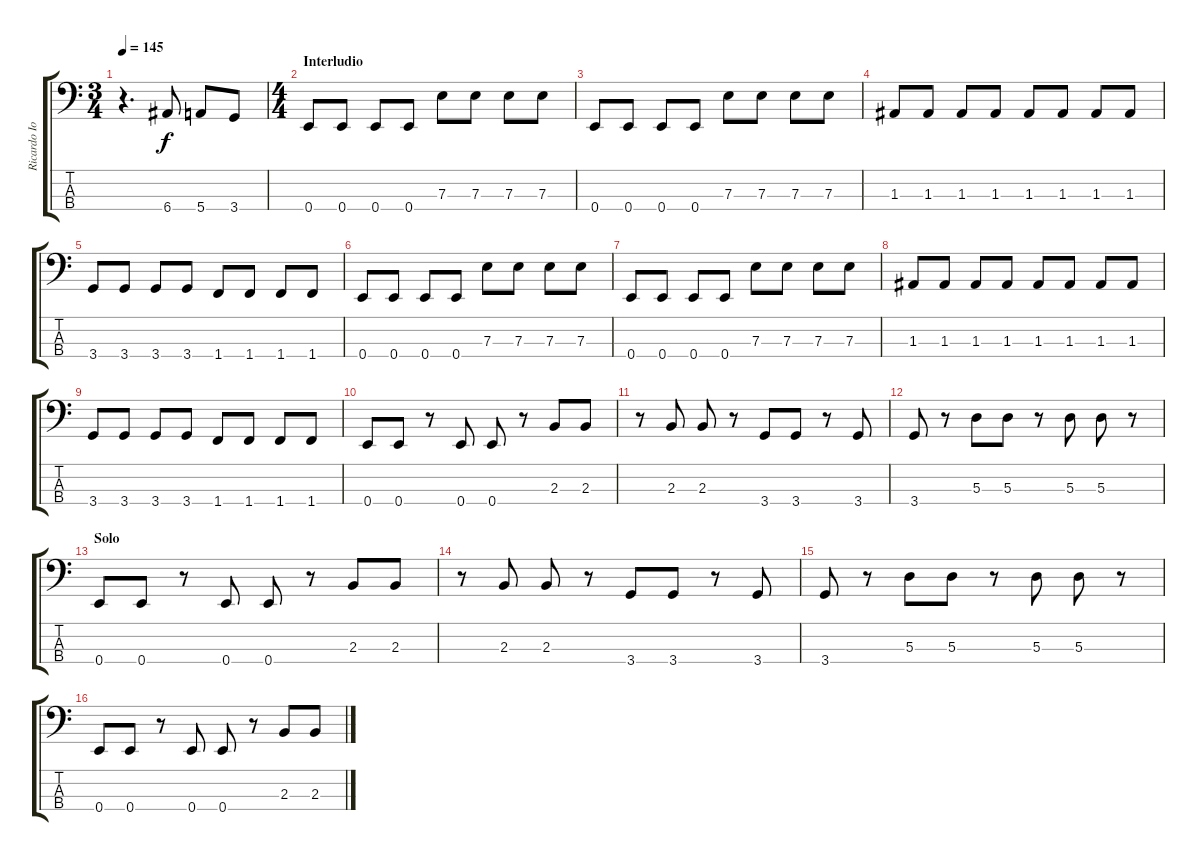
\track ("Ricardo Iorio (bajo)" "Ricardo Io") {instrument electricbassfinger}
\staff {score tabs}
\tuning (G2 D2 A1 E1) {hide}
\ts (3 4)
\tempo 145
\clef f4
\ks c
r.4{d dy f} 6.4.8 5.4.8 3.4.8 |
\ts (4 4)
\section ("" "Interludio")
0.4.8 0.4.8 0.4.8 0.4.8 7.3.8 7.3.8 7.3.8 7.3.8 |
0.4.8 0.4.8 0.4.8 0.4.8 7.3.8 7.3.8 7.3.8 7.3.8 |
1.3.8 1.3.8 1.3.8 1.3.8 1.3.8 1.3.8 1.3.8 1.3.8 |
3.4.8 3.4.8 3.4.8 3.4.8 1.4.8 1.4.8 1.4.8 1.4.8 |
0.4.8 0.4.8 0.4.8 0.4.8 7.3.8 7.3.8 7.3.8 7.3.8 |
0.4.8 0.4.8 0.4.8 0.4.8 7.3.8 7.3.8 7.3.8 7.3.8 |
1.3.8 1.3.8 1.3.8 1.3.8 1.3.8 1.3.8 1.3.8 1.3.8 |
3.4.8 3.4.8 3.4.8 3.4.8 1.4.8 1.4.8 1.4.8 1.4.8 |
0.4.8 0.4.8 r.8 0.4.8 0.4.8 r.8 2.3.8 2.3.8 |
r.8 2.3.8 2.3.8 r.8 3.4.8 3.4.8 r.8 3.4.8 |
3.4.8 r.8 5.3.8 5.3.8 r.8 5.3.8 5.3.8 r.8 |
\section ("" "Solo")
0.4.8 0.4.8 r.8 0.4.8 0.4.8 r.8 2.3.8 2.3.8 |
r.8 2.3.8 2.3.8 r.8 3.4.8 3.4.8 r.8 3.4.8 |
3.4.8 r.8 5.3.8 5.3.8 r.8 5.3.8 5.3.8 r.8 |
0.4.8 0.4.8 r.8 0.4.8 0.4.8 r.8 2.3.8 2.3.8
